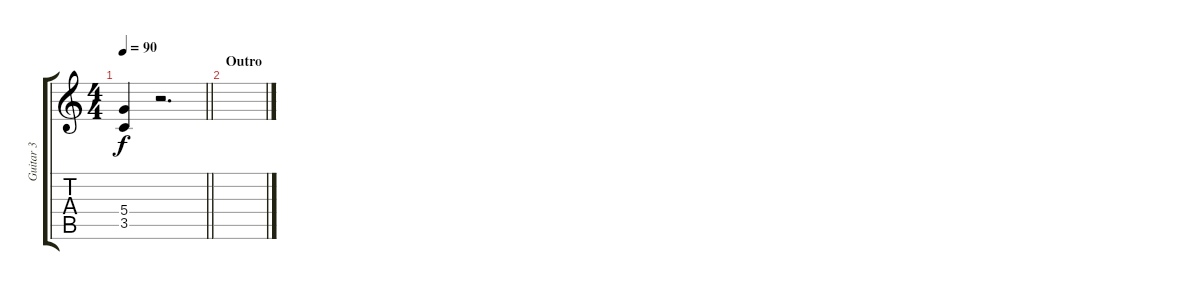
\track ("Guitar 3" "Guitar 3") {instrument distortionguitar}
\staff {score tabs}
\tuning (E4 B3 G3 D3 A2 E2) {hide}
\ts (4 4)
\tempo 90
\clef g2
\barLineRight lightlight
\ks c
(5.4 3.5).4{dy f} r.2{d} |
\section ("" "Outro")
